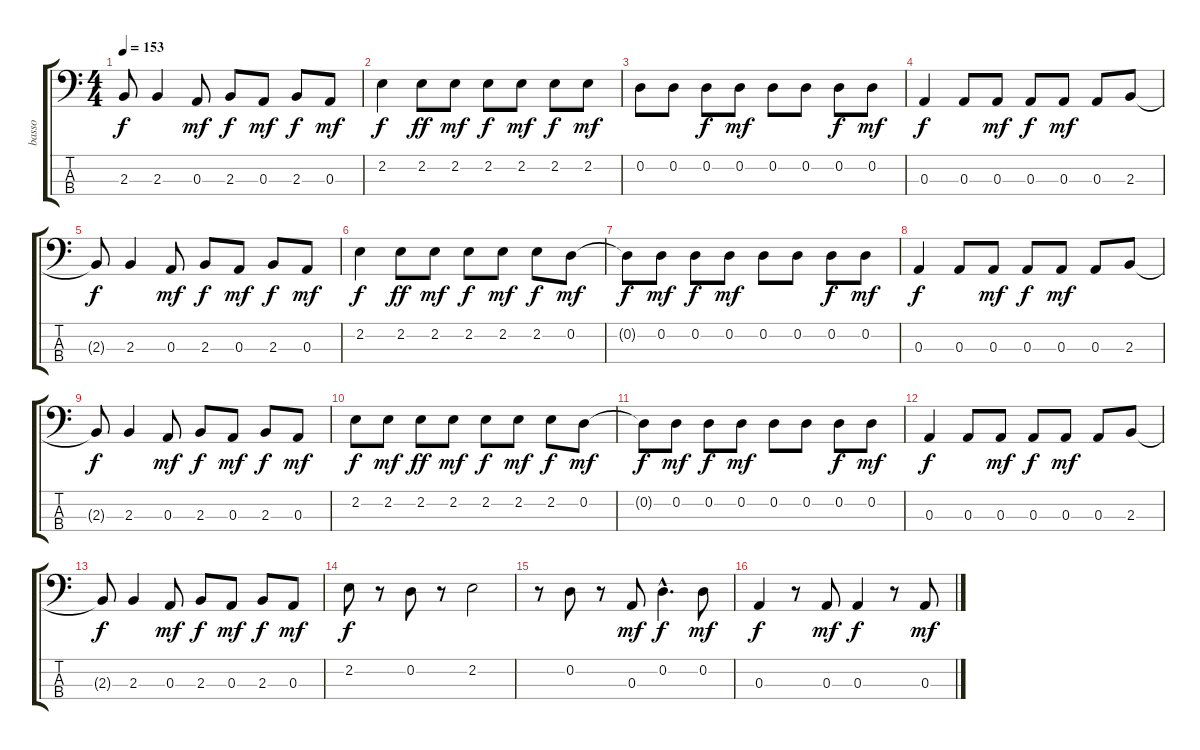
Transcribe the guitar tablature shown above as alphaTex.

\track ("basso" "basso") {instrument electricbassfinger}
\staff {score tabs}
\tuning (G2 D2 A1 E1) {hide}
\ts (4 4)
\tempo 153
\clef f4
\ks c
2.3{t}.8{dy f} 2.3.4 0.3.8{dy mf} 2.3.8{dy f} 0.3.8{dy mf} 2.3.8{dy f} 0.3.8{dy mf} |
2.2.4{dy f} 2.2.8{dy ff} 2.2.8{dy mf} 2.2.8{dy f} 2.2.8{dy mf} 2.2.8{dy f} 2.2.8{dy mf} |
0.2.8 0.2.8 0.2.8{dy f} 0.2.8{dy mf} 0.2.8 0.2.8 0.2.8{dy f} 0.2.8{dy mf} |
0.3.4{dy f} 0.3.8 0.3.8{dy mf} 0.3.8{dy f} 0.3.8{dy mf} 0.3.8 2.3.8 |
2.3{t}.8{dy f} 2.3.4 0.3.8{dy mf} 2.3.8{dy f} 0.3.8{dy mf} 2.3.8{dy f} 0.3.8{dy mf} |
2.2.4{dy f} 2.2.8{dy ff} 2.2.8{dy mf} 2.2.8{dy f} 2.2.8{dy mf} 2.2.8{dy f} 0.2.8{dy mf} |
0.2{t}.8{dy f} 0.2.8{dy mf} 0.2.8{dy f} 0.2.8{dy mf} 0.2.8 0.2.8 0.2.8{dy f} 0.2.8{dy mf} |
0.3.4{dy f} 0.3.8 0.3.8{dy mf} 0.3.8{dy f} 0.3.8{dy mf} 0.3.8 2.3.8 |
2.3{t}.8{dy f} 2.3.4 0.3.8{dy mf} 2.3.8{dy f} 0.3.8{dy mf} 2.3.8{dy f} 0.3.8{dy mf} |
2.2.8{dy f} 2.2.8{dy mf} 2.2.8{dy ff} 2.2.8{dy mf} 2.2.8{dy f} 2.2.8{dy mf} 2.2.8{dy f} 0.2.8{dy mf} |
0.2{t}.8{dy f} 0.2.8{dy mf} 0.2.8{dy f} 0.2.8{dy mf} 0.2.8 0.2.8 0.2.8{dy f} 0.2.8{dy mf} |
0.3.4{dy f} 0.3.8 0.3.8{dy mf} 0.3.8{dy f} 0.3.8{dy mf} 0.3.8 2.3.8 |
2.3{t}.8{dy f} 2.3.4 0.3.8{dy mf} 2.3.8{dy f} 0.3.8{dy mf} 2.3.8{dy f} 0.3.8{dy mf} |
2.2.8{dy f} r.8 0.2.8 r.8 2.2.2 |
r.8 0.2.8 r.8 0.3.8{dy mf} 0.2{hac}.4{d dy f} 0.2.8{dy mf} |
0.3.4{dy f} r.8 0.3.8{dy mf} 0.3.4{dy f} r.8 0.3.8{dy mf}
